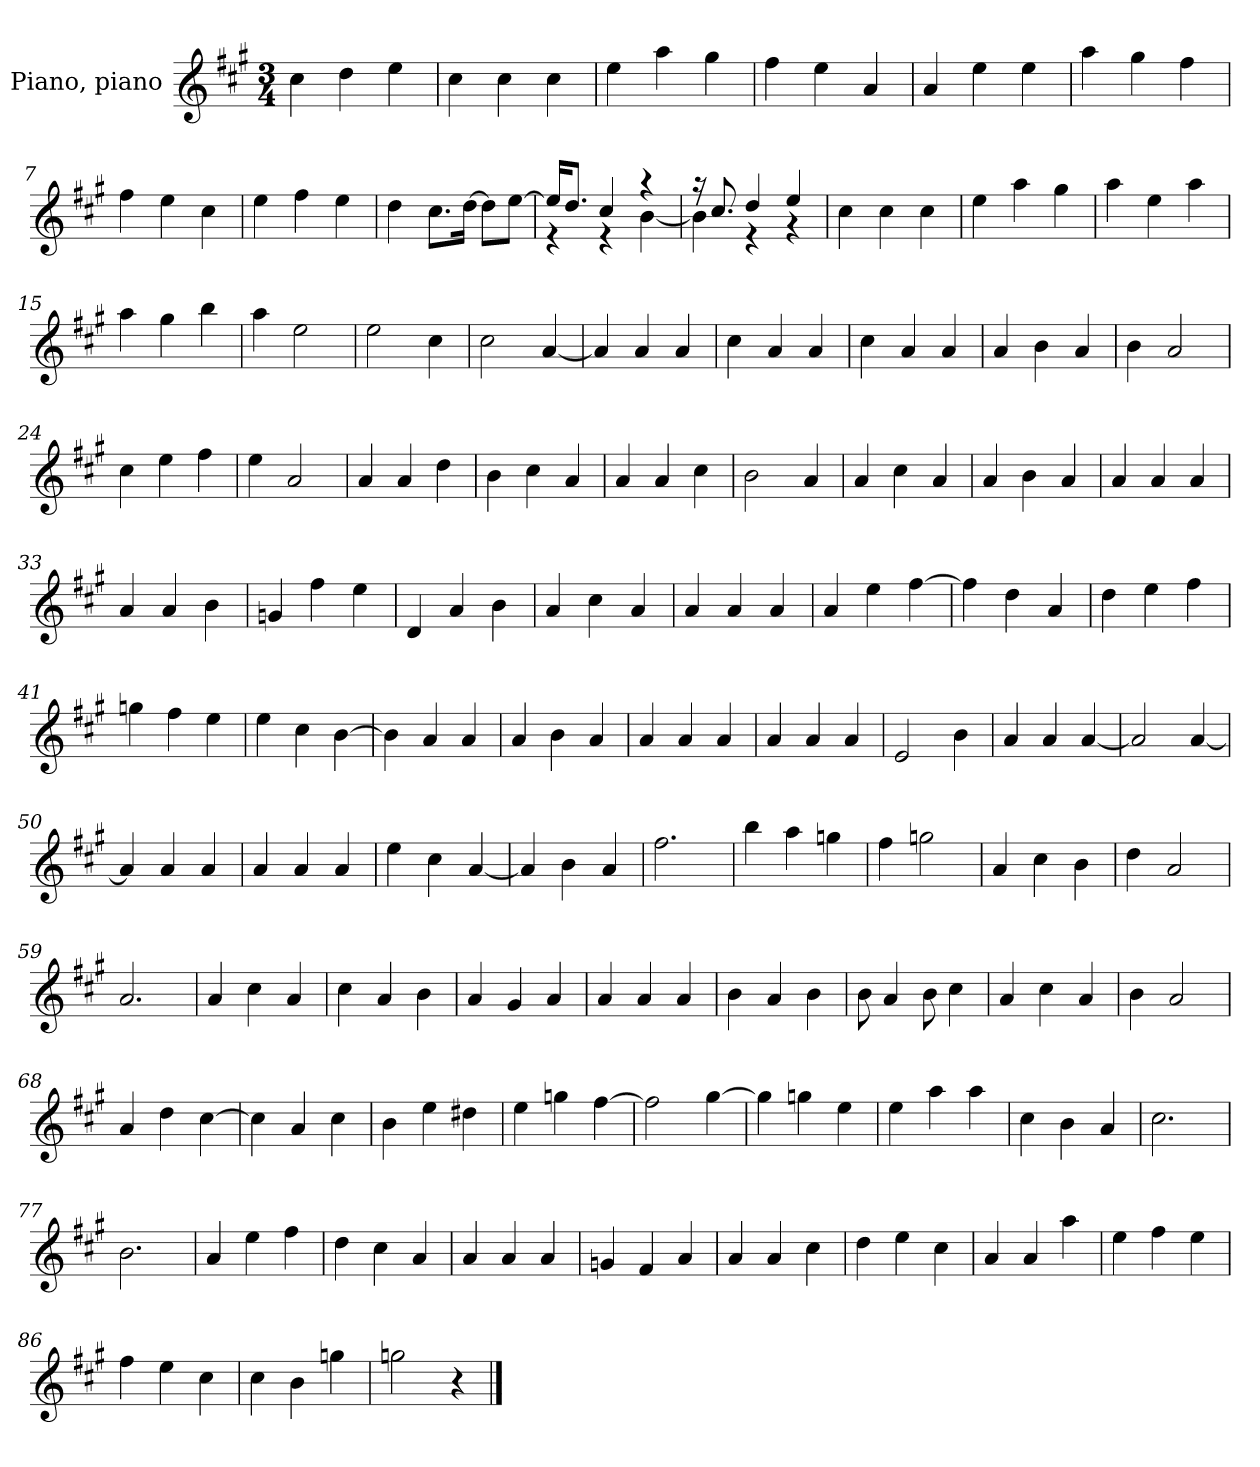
**kern
*part1
*staff1
*I"Piano, piano
*clefG2
*k[f#c#g#]
*M3/4
*MM104
=1
4cc#\
4dd\
4ee\
=2
4cc#\
4cc#\
4cc#\
=3
4ee\
4aa\
4gg#\
=4
4ff#\
4ee\
4a/
=5
4a/
4ee\
4ee\
=6
4aa\
4gg#\
4ff#\
=7
4ff#\
4ee\
4cc#\
=8
4ee\
4ff#\
4ee\
=9
4dd\
8.cc#\L
[16dd\Jk
8dd\L]
[8ee\J
!!LO:LB:g=z
=10
*^
16ee/KL]	4r
8.dd/J	.
4cc#/	4r
4r	[4b\
=11	=11
16r	4b\]
8.cc#/	.
4dd/	4r
4ee/	4r
*v	*v
=12
4cc#\
4cc#\
4cc#\
=13
4ee\
4aa\
4gg#\
=14
4aa\
4ee\
4aa\
=15
4aa\
4gg#\
4bb\
=16
4aa\
2ee\
=17
2ee\
4cc#\
=18
2cc#\
[4a/
=19
4a/]
4a/
4a/
=20
4cc#\
4a/
4a/
!!LO:LB:g=z
=21
4cc#\
4a/
4a/
=22
4a/
4b\
4a/
=23
4b\
2a/
=24
4cc#\
4ee\
4ff#\
=25
4ee\
2a/
=26
4a/
4a/
4dd\
=27
4b\
4cc#\
4a/
=28
4a/
4a/
4cc#\
=29
2b\
4a/
=30
4a/
4cc#\
4a/
=31
4a/
4b\
4a/
=32
4a/
4a/
4a/
!!LO:LB:g=z
=33
4a/
4a/
4b\
=34
4gn/
4ff#\
4ee\
=35
4d/
4a/
4b\
=36
4a/
4cc#\
4a/
=37
4a/
4a/
4a/
=38
4a/
4ee\
[4ff#\
=39
4ff#\]
4dd\
4a/
=40
4dd\
4ee\
4ff#\
=41
4ggn\
4ff#\
4ee\
=42
4ee\
4cc#\
[4b\
=43
4b\]
4a/
4a/
!!LO:LB:g=z
=44
4a/
4b\
4a/
=45
4a/
4a/
4a/
=46
4a/
4a/
4a/
=47
2e/
4b\
=48
4a/
4a/
[4a/
=49
2a/]
[4a/
=50
4a/]
4a/
4a/
=51
4a/
4a/
4a/
=52
4ee\
4cc#\
[4a/
=53
4a/]
4b\
4a/
=54
2.ff#\
!!LO:LB:g=z
=55
4bb\
4aa\
4ggn\
=56
4ff#\
2ggn\
=57
4a/
4cc#\
4b\
=58
4dd\
2a/
=59
2.a/
=60
4a/
4cc#\
4a/
=61
4cc#\
4a/
4b\
=62
4a/
4g#/
4a/
=63
4a/
4a/
4a/
=64
4b\
4a/
4b\
=65
8b\
4a/
8b\
4cc#\
!!LO:LB:g=z
=66
4a/
4cc#\
4a/
=67
4b\
2a/
=68
4a/
4dd\
[4cc#\
=69
4cc#\]
4a/
4cc#\
=70
4b\
4ee\
4dd#X\
=71
4ee\
4ggn\
[4ff#\
=72
2ff#\]
[4gg#\
=73
4gg#\]
4ggn\
4ee\
=74
4ee\
4aa\
4aa\
=75
4cc#\
4b\
4a/
=76
2.cc#\
!!LO:LB:g=z
=77
2.b\
=78
4a/
4ee\
4ff#\
=79
4dd\
4cc#\
4a/
=80
4a/
4a/
4a/
=81
4gn/
4f#/
4a/
=82
4a/
4a/
4cc#\
=83
4dd\
4ee\
4cc#\
=84
4a/
4a/
4aa\
=85
4ee\
4ff#\
4ee\
=86
4ff#\
4ee\
4cc#\
=87
4cc#\
4b\
4ggn\
!!LO:LB:g=z
=88
2ggn\
4r
==
*-
